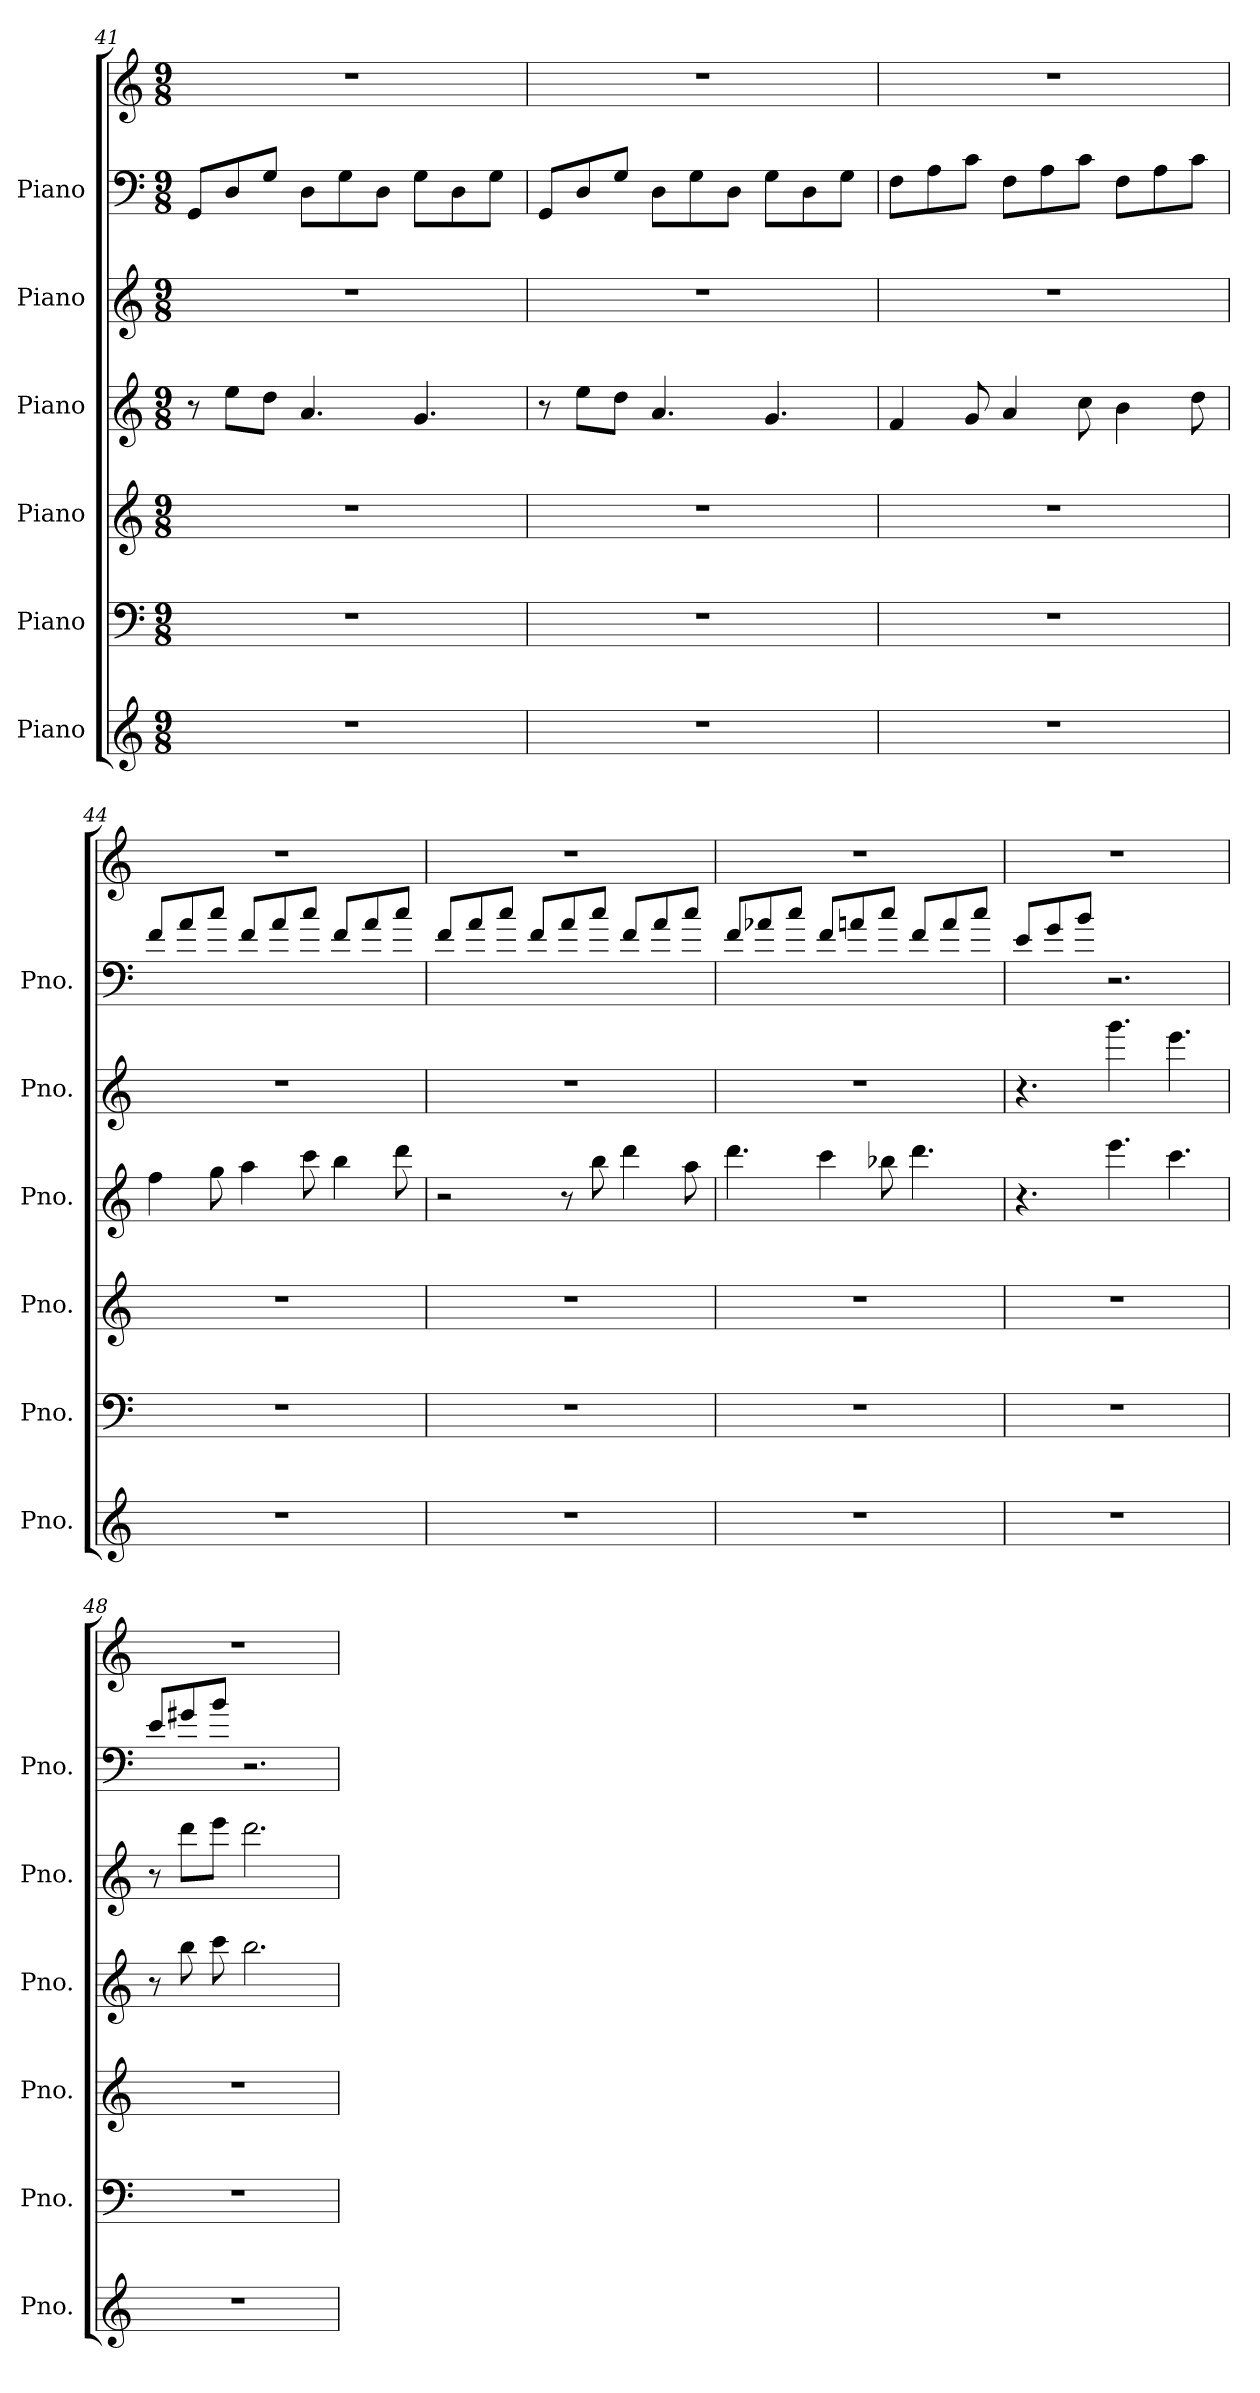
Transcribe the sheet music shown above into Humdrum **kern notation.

**kern	**kern	**kern	**kern	**kern	**kern	**kern
*part6	*part5	*part4	*part3	*part2	*part1	*part1
*staff7	*staff6	*staff5	*staff4	*staff3	*staff2	*staff1
*I"Piano	*I"Piano	*I"Piano	*I"Piano	*I"Piano	*I"Piano	*
*I'Pno.	*I'Pno.	*I'Pno.	*I'Pno.	*I'Pno.	*I'Pno.	*
!!LO:PB:g=z
*clefG2	*clefF4	*clefG2	*clefG2	*clefG2	*clefF4	*clefG2
*k[]	*k[]	*k[]	*k[]	*k[]	*k[]	*k[]
*M9/8	*M9/8	*M9/8	*M9/8	*M9/8	*M9/8	*M9/8
=41	=41	=41	=41	=41	=41	=41
8%9r	8%9r	8%9r	8r	8%9r	8GGi/L	8%9r
.	.	.	8eej\L	.	8Di/	.
.	.	.	8ddj\J	.	8Gi/J	.
.	.	.	4.aj/	.	8Di\L	.
.	.	.	.	.	8Gi\	.
.	.	.	.	.	8Di\J	.
.	.	.	4.gj/	.	8Gi\L	.
.	.	.	.	.	8Di\	.
.	.	.	.	.	8Gi\J	.
=42	=42	=42	=42	=42	=42	=42
8%9r	8%9r	8%9r	8r	8%9r	8GGi/L	8%9r
.	.	.	8eej\L	.	8Di/	.
.	.	.	8ddj\J	.	8Gi/J	.
.	.	.	4.aj/	.	8Di\L	.
.	.	.	.	.	8Gi\	.
.	.	.	.	.	8Di\J	.
.	.	.	4.gj/	.	8Gi\L	.
.	.	.	.	.	8Di\	.
.	.	.	.	.	8Gi\J	.
=43	=43	=43	=43	=43	=43	=43
8%9r	8%9r	8%9r	4fj/	8%9r	8Fi\L	8%9r
.	.	.	.	.	8Ai\	.
.	.	.	8gj/	.	8ci\J	.
.	.	.	4aj/	.	8Fi\L	.
.	.	.	.	.	8Ai\	.
.	.	.	8ccj\	.	8ci\J	.
.	.	.	4bj\	.	8Fi\L	.
.	.	.	.	.	8Ai\	.
.	.	.	8ddj\	.	8ci\J	.
=44	=44	=44	=44	=44	=44	=44
8%9r	8%9r	8%9r	4ffj\	8%9r	8fi/L	8%9r
.	.	.	.	.	8ai/	.
.	.	.	8ggj\	.	8cci/J	.
.	.	.	4aaj\	.	8fi/L	.
.	.	.	.	.	8ai/	.
.	.	.	8cccj\	.	8cci/J	.
.	.	.	4bbj\	.	8fi/L	.
.	.	.	.	.	8ai/	.
.	.	.	8dddj\	.	8cci/J	.
!!LO:LB:g=z
=45	=45	=45	=45	=45	=45	=45
8%9r	8%9r	8%9r	2r	8%9r	8fi/L	8%9r
.	.	.	.	.	8ai/	.
.	.	.	.	.	8cci/J	.
.	.	.	.	.	8fi/L	.
.	.	.	8r	.	8ai/	.
.	.	.	8bbj\	.	8cci/J	.
.	.	.	4dddj\	.	8fi/L	.
.	.	.	.	.	8ai/	.
.	.	.	8aaj\	.	8cci/J	.
=46	=46	=46	=46	=46	=46	=46
8%9r	8%9r	8%9r	4.dddj\	8%9r	8fi/L	8%9r
.	.	.	.	.	8a-Xi/	.
.	.	.	.	.	8cci/J	.
.	.	.	4cccj\	.	8fi/L	.
.	.	.	.	.	8ani/	.
.	.	.	8bb-Xj\	.	8cci/J	.
.	.	.	4.dddj\	.	8fi/L	.
.	.	.	.	.	8ai/	.
.	.	.	.	.	8cci/J	.
=47	=47	=47	=47	=47	=47	=47
8%9r	8%9r	8%9r	4.r	4.r	8ei/L	8%9r
.	.	.	.	.	8gi/	.
.	.	.	.	.	8bi/J	.
.	.	.	4.eeej	4.gggZ	2.r	.
.	.	.	4.cccj	4.eeeZ	.	.
=48	=48	=48	=48	=48	=48	=48
8%9r	8%9r	8%9r	8r	8r	8ei/L	8%9r
.	.	.	8bbj	8dddZ\L	8g#Xi/	.
.	.	.	8cccj	8eeeZ\J	8bi/J	.
.	.	.	2.bbj	2.dddZ	2.r	.
=	=	=	=	=	=	=
*-	*-	*-	*-	*-	*-	*-
